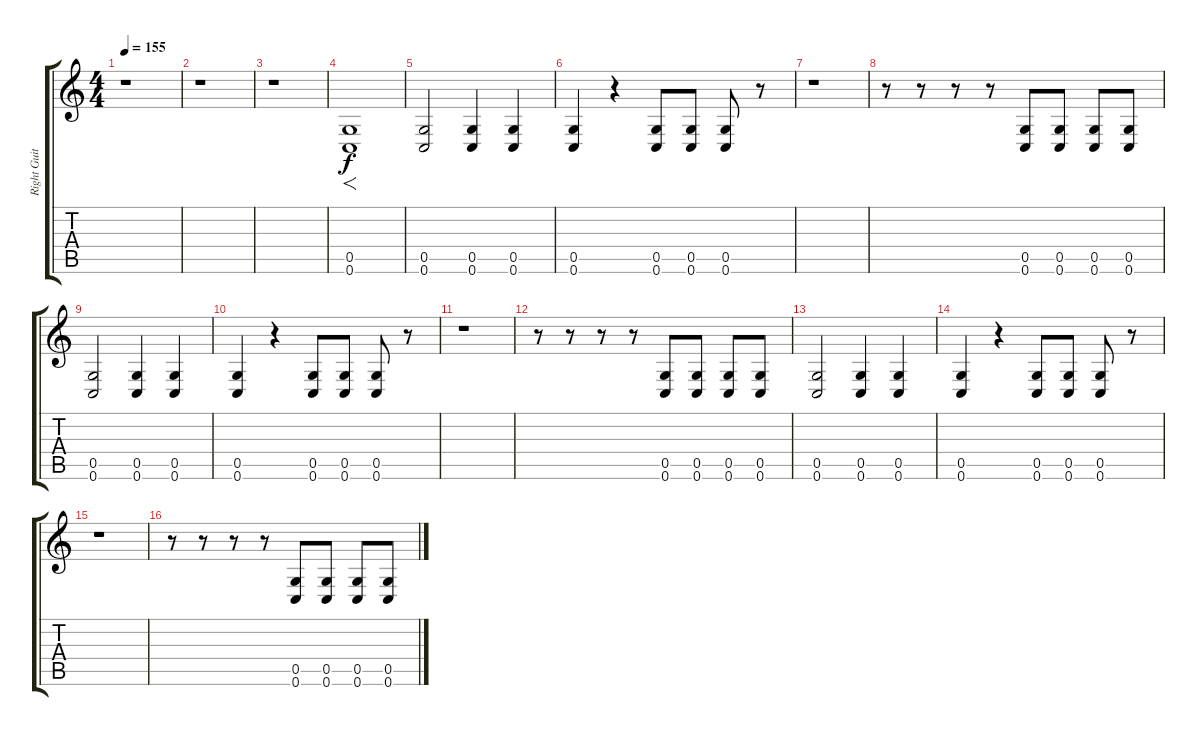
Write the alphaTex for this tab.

\track ("Right Guitar" "Right Guit") {instrument distortionguitar}
\staff {score tabs}
\tuning (D4 A3 F3 C3 G2 C2) {hide}
\ts (4 4)
\tempo 155
\clef g2
\ks c
r.1{dy f} |
r.1 |
r.1 |
(0.5 0.6).1{f} |
(0.5 0.6).2 (0.5 0.6).4 (0.5 0.6).4 |
(0.5 0.6).4 r.4 (0.5 0.6).8 (0.5 0.6).8 (0.5 0.6).8 r.8 |
r.1 |
r.8 r.8 r.8 r.8 (0.5 0.6).8 (0.5 0.6).8 (0.5 0.6).8 (0.5 0.6).8 |
(0.5 0.6).2 (0.5 0.6).4 (0.5 0.6).4 |
(0.5 0.6).4 r.4 (0.5 0.6).8 (0.5 0.6).8 (0.5 0.6).8 r.8 |
r.1 |
r.8 r.8 r.8 r.8 (0.5 0.6).8 (0.5 0.6).8 (0.5 0.6).8 (0.5 0.6).8 |
(0.5 0.6).2 (0.5 0.6).4 (0.5 0.6).4 |
(0.5 0.6).4 r.4 (0.5 0.6).8 (0.5 0.6).8 (0.5 0.6).8 r.8 |
r.1 |
r.8 r.8 r.8 r.8 (0.5 0.6).8 (0.5 0.6).8 (0.5 0.6).8 (0.5 0.6).8
